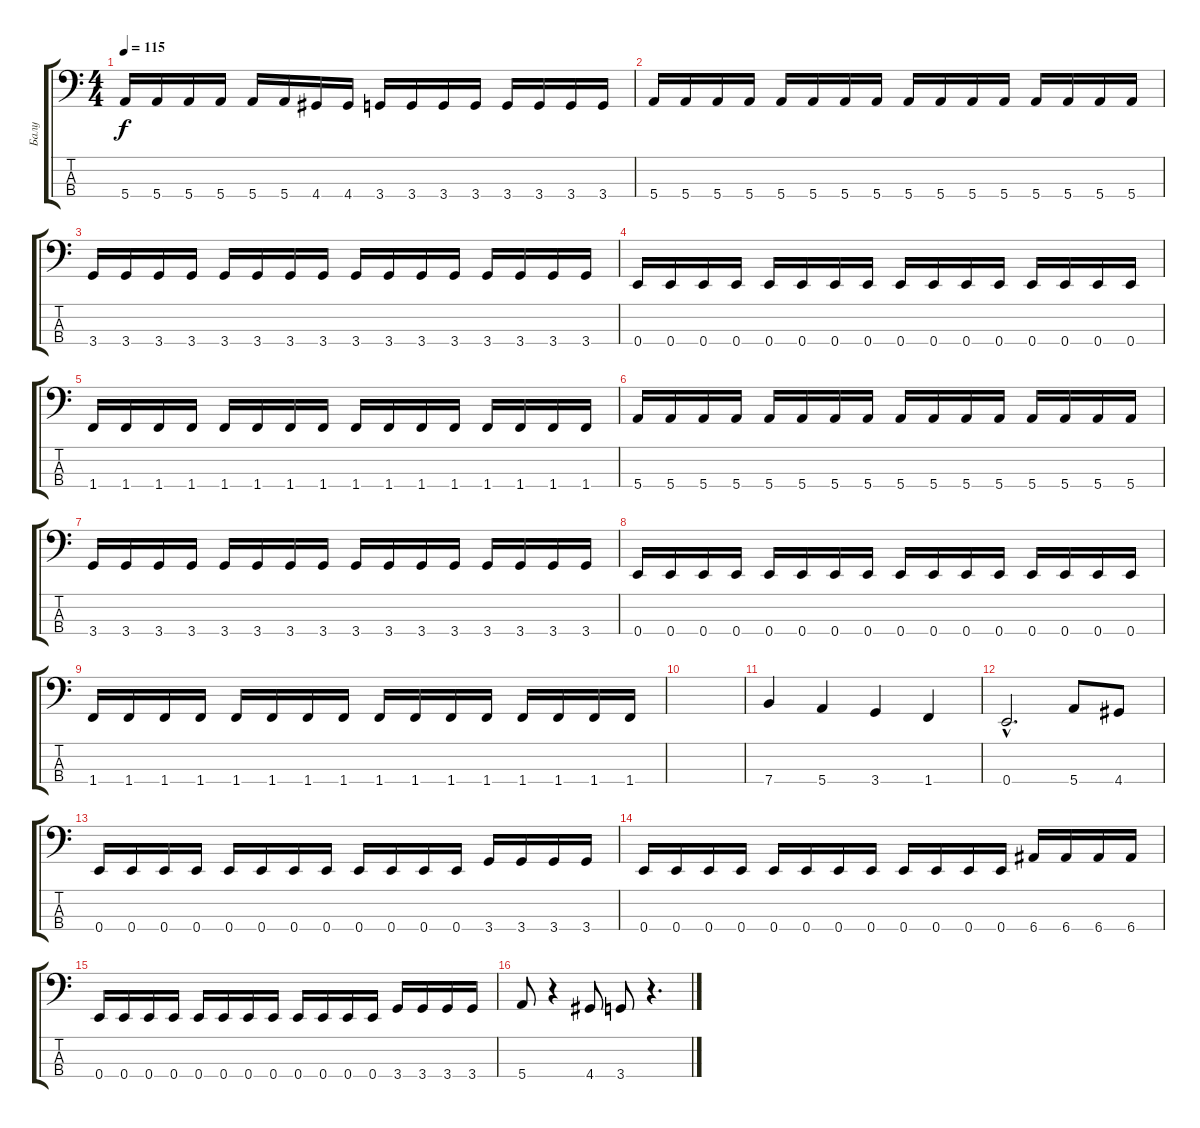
\track ("Балу" "Балу") {instrument acousticguitarnylon}
\staff {score tabs}
\tuning (G2 D2 A1 E1) {hide}
\ts (4 4)
\tempo 115
\clef f4
\ks c
5.4.16{dy f} 5.4.16 5.4.16 5.4.16 5.4.16 5.4.16 4.4.16 4.4.16 3.4.16 3.4.16 3.4.16 3.4.16 3.4.16 3.4.16 3.4.16 3.4.16 |
5.4.16 5.4.16 5.4.16 5.4.16 5.4.16 5.4.16 5.4.16 5.4.16 5.4.16 5.4.16 5.4.16 5.4.16 5.4.16 5.4.16 5.4.16 5.4.16 |
3.4.16 3.4.16 3.4.16 3.4.16 3.4.16 3.4.16 3.4.16 3.4.16 3.4.16 3.4.16 3.4.16 3.4.16 3.4.16 3.4.16 3.4.16 3.4.16 |
0.4.16 0.4.16 0.4.16 0.4.16 0.4.16 0.4.16 0.4.16 0.4.16 0.4.16 0.4.16 0.4.16 0.4.16 0.4.16 0.4.16 0.4.16 0.4.16 |
1.4.16 1.4.16 1.4.16 1.4.16 1.4.16 1.4.16 1.4.16 1.4.16 1.4.16 1.4.16 1.4.16 1.4.16 1.4.16 1.4.16 1.4.16 1.4.16 |
5.4.16 5.4.16 5.4.16 5.4.16 5.4.16 5.4.16 5.4.16 5.4.16 5.4.16 5.4.16 5.4.16 5.4.16 5.4.16 5.4.16 5.4.16 5.4.16 |
3.4.16 3.4.16 3.4.16 3.4.16 3.4.16 3.4.16 3.4.16 3.4.16 3.4.16 3.4.16 3.4.16 3.4.16 3.4.16 3.4.16 3.4.16 3.4.16 |
0.4.16 0.4.16 0.4.16 0.4.16 0.4.16 0.4.16 0.4.16 0.4.16 0.4.16 0.4.16 0.4.16 0.4.16 0.4.16 0.4.16 0.4.16 0.4.16 |
1.4.16 1.4.16 1.4.16 1.4.16 1.4.16 1.4.16 1.4.16 1.4.16 1.4.16 1.4.16 1.4.16 1.4.16 1.4.16 1.4.16 1.4.16 1.4.16 |
|
7.4.4 5.4.4 3.4.4 1.4.4 |
0.4{hac}.2{d} 5.4.8 4.4.8 |
0.4.16 0.4.16 0.4.16 0.4.16 0.4.16 0.4.16 0.4.16 0.4.16 0.4.16 0.4.16 0.4.16 0.4.16 3.4.16 3.4.16 3.4.16 3.4.16 |
0.4.16 0.4.16 0.4.16 0.4.16 0.4.16 0.4.16 0.4.16 0.4.16 0.4.16 0.4.16 0.4.16 0.4.16 6.4.16 6.4.16 6.4.16 6.4.16 |
0.4.16 0.4.16 0.4.16 0.4.16 0.4.16 0.4.16 0.4.16 0.4.16 0.4.16 0.4.16 0.4.16 0.4.16 3.4.16 3.4.16 3.4.16 3.4.16 |
5.4.8 r.4 4.4.8 3.4.8 r.4{d}
